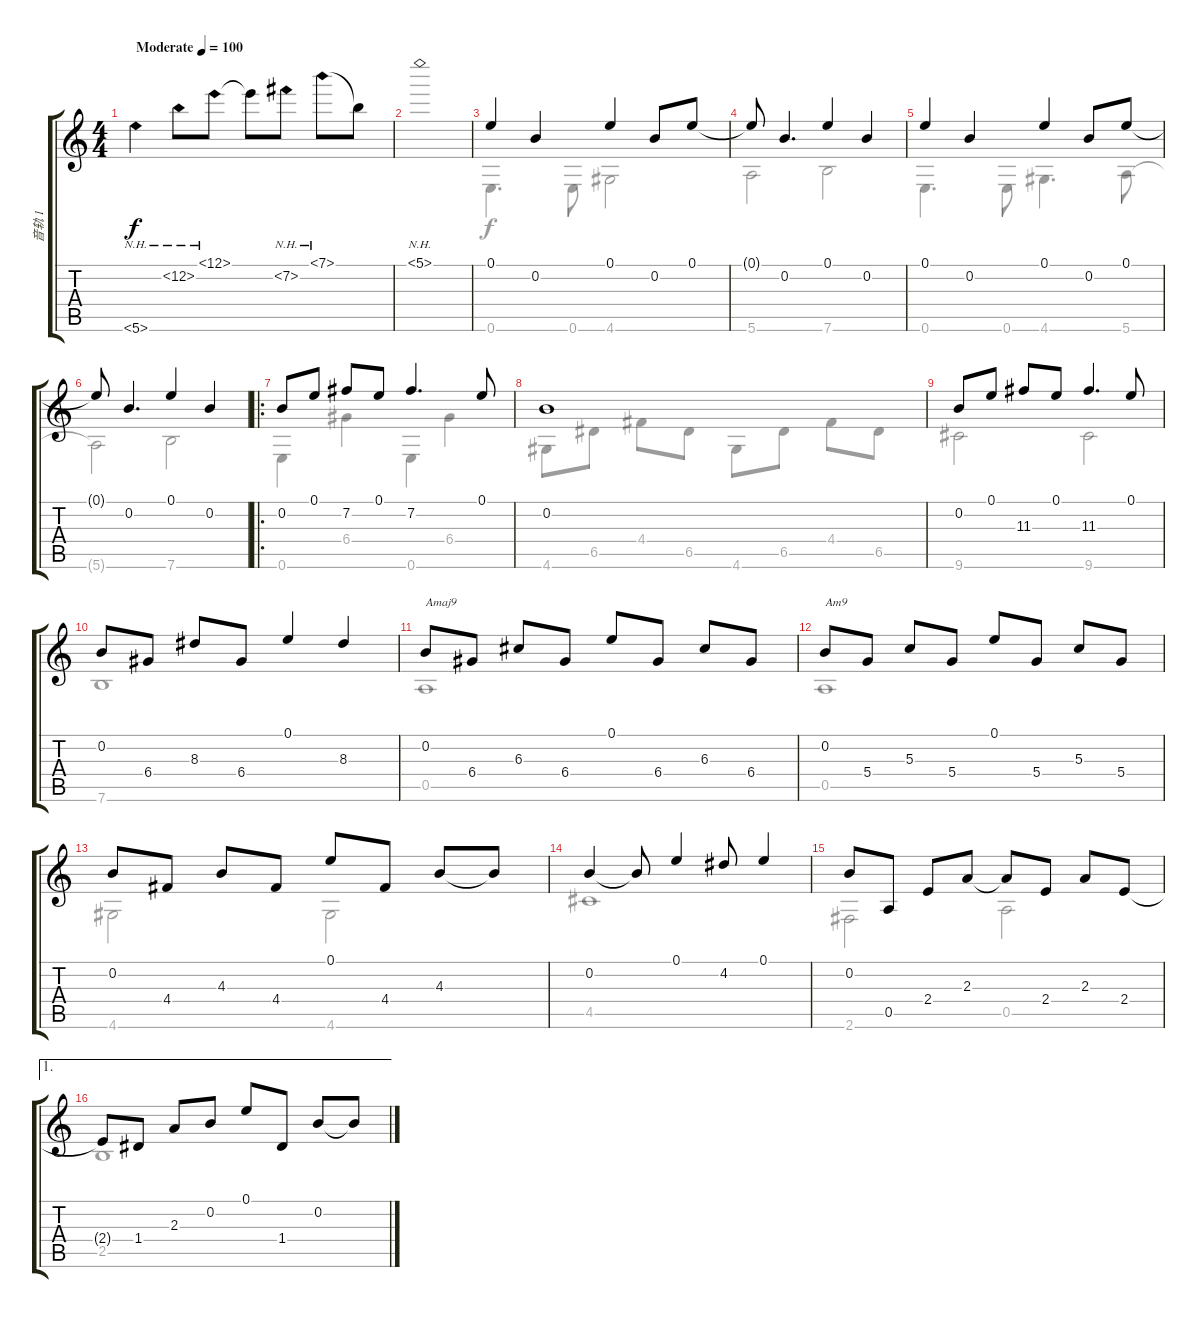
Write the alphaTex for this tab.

\track ("音轨 1" "音轨 1") {instrument acousticguitarsteel}
\staff {score tabs}
\tuning (E4 B3 G3 D3 A2 E2) {hide}
\voice
\ts (4 4)
\tempo (100 "Moderate")
\clef g2
\ks c
5.6{nh}.4{dy f instrument acousticguitarsteel} 12.2{nh}.8 12.1{nh}.8 12.1{t}.8 7.2{nh}.8 7.1{nh}.8 7.1{t}.8 |
5.1{nh}.1 |
0.1.4 0.2.4 0.1.4 0.2.8 0.1.8 |
0.1{t}.8 0.2.4{d} 0.1.4 0.2.4 |
0.1.4 0.2.4 0.1.4 0.2.8 0.1.8 |
0.1{t}.8 0.2.4{d} 0.1.4 0.2.4 |
\ro
0.2.8 0.1.8 7.2.8 0.1.8 7.2.4{d} 0.1.8 |
0.2.1 |
0.2.8 0.1.8 11.3.8 0.1.8 11.3.4{d} 0.1.8 |
0.2.8 6.4.8 8.3.8 6.4.8 0.1.4 8.3.4 |
0.2.8{txt "Amaj9"} 6.4.8 6.3.8 6.4.8 0.1.8 6.4.8 6.3.8 6.4.8 |
0.2.8{txt "Am9"} 5.4.8 5.3.8 5.4.8 0.1.8 5.4.8 5.3.8 5.4.8 |
0.2.8 4.4.8 4.3.8 4.4.8 0.1.8 4.4.8 4.3.8 4.3{t}.8 |
0.2.4 0.2{t}.8 0.1.4 4.2.8 0.1.4 |
0.2.8 0.5.8 2.4.8 2.3.8 2.3{t}.8 2.4.8 2.3.8 2.4.8 |
\ae 1
2.4{t}.8 1.4.8 2.3.8 0.2.8 0.1.8 1.4.8 0.2.8 0.2{t}.8
\voice
\clef g2
\ottava regular
\simile none
\ks c
|
|
0.6.4{d} 0.6.8 4.6.2 |
5.6.2 7.6.2 |
0.6.4{d} 0.6.8 4.6.4{d} 5.6.8 |
5.6{t}.2 7.6.2 |
0.6.4 6.4.4 0.6.4 6.4.4 |
4.6.8 6.5.8 4.4.8 6.5.8 4.6.8 6.5.8 4.4.8 6.5.8 |
9.6.2 9.6.2 |
7.6.1 |
0.5.1 |
0.5.1 |
4.6.2 4.6.2 |
4.5.1 |
2.6.2 0.5.2 |
2.5.1
